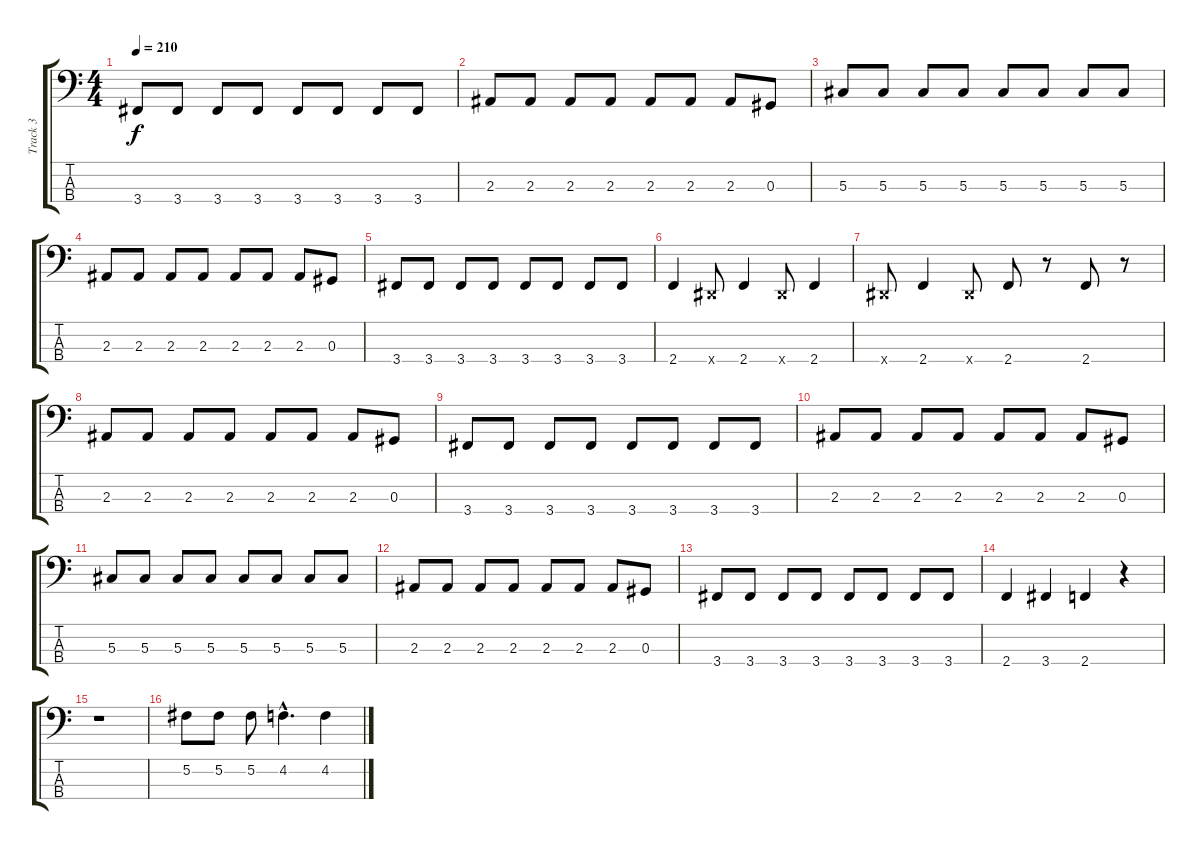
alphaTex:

\track ("Track 3" "Track 3") {instrument electricbasspick}
\staff {score tabs}
\tuning (Gb2 Db2 Ab1 Eb1) {hide}
\ts (4 4)
\tempo 210
\clef f4
\ks c
3.4.8{dy f} 3.4.8 3.4.8 3.4.8 3.4.8 3.4.8 3.4.8 3.4.8 |
2.3.8 2.3.8 2.3.8 2.3.8 2.3.8 2.3.8 2.3.8 0.3.8 |
5.3.8 5.3.8 5.3.8 5.3.8 5.3.8 5.3.8 5.3.8 5.3.8 |
2.3.8 2.3.8 2.3.8 2.3.8 2.3.8 2.3.8 2.3.8 0.3.8 |
3.4.8 3.4.8 3.4.8 3.4.8 3.4.8 3.4.8 3.4.8 3.4.8 |
2.4.4 0.4{x}.8 2.4.4 0.4{x}.8 2.4.4 |
0.4{x}.8 2.4.4 0.4{x}.8 2.4.8 r.8 2.4.8 r.8 |
2.3.8 2.3.8 2.3.8 2.3.8 2.3.8 2.3.8 2.3.8 0.3.8 |
3.4.8 3.4.8 3.4.8 3.4.8 3.4.8 3.4.8 3.4.8 3.4.8 |
2.3.8 2.3.8 2.3.8 2.3.8 2.3.8 2.3.8 2.3.8 0.3.8 |
5.3.8 5.3.8 5.3.8 5.3.8 5.3.8 5.3.8 5.3.8 5.3.8 |
2.3.8 2.3.8 2.3.8 2.3.8 2.3.8 2.3.8 2.3.8 0.3.8 |
3.4.8 3.4.8 3.4.8 3.4.8 3.4.8 3.4.8 3.4.8 3.4.8 |
2.4.4 3.4.4 2.4.4 r.4 |
r.1 |
5.2.8 5.2.8 5.2.8 4.2{hac}.4{d} 4.2.4
